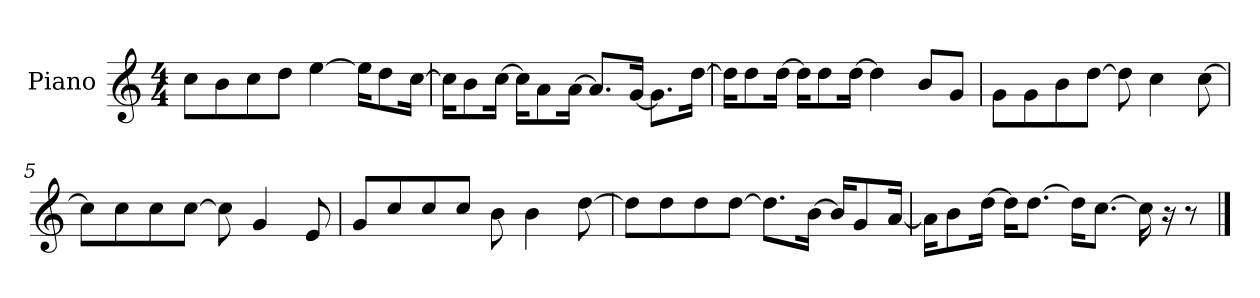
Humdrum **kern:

**kern
*part1
*staff1
*I"Piano
*I'P-no
*clefG2
*k[]
*M4/4
*MM90
=1
8cc\L
8b\
8cc\
8dd\J
[4ee\
16ee\KL]
8dd\
[16cc\Jk
=2
16cc\KL]
8b\
[16cc\Jk
16cc\KL]
8a\
[16a\Jk
8.a/L]
[16g/Jk
8.g\L]
[16dd\Jk
=3
16dd\KL]
8dd\
[16dd\Jk
16dd\KL]
8dd\
[16dd\Jk
4dd\]
8b/L
8g/J
=4
8g\L
8g\
8b\
[8dd\J
8dd\]
4cc\
[8cc\
!!LO:LB:g=z
=5
8cc\L]
8cc\
8cc\
[8cc\J
8cc\]
4g/
8e/
=6
8g/L
8cc/
8cc/
8cc/J
8b\
4b\
[8dd\
=7
8dd\L]
8dd\
8dd\
[8dd\J
8.dd\L]
[16b\Jk
16b/KL]
8g/
[16a/Jk
=8
16a\KL]
8b\
[16dd\Jk
16dd\KL]
[8.dd\J
16dd\KL]
[8.cc\J
16cc\]
16r
8r
==
*-
